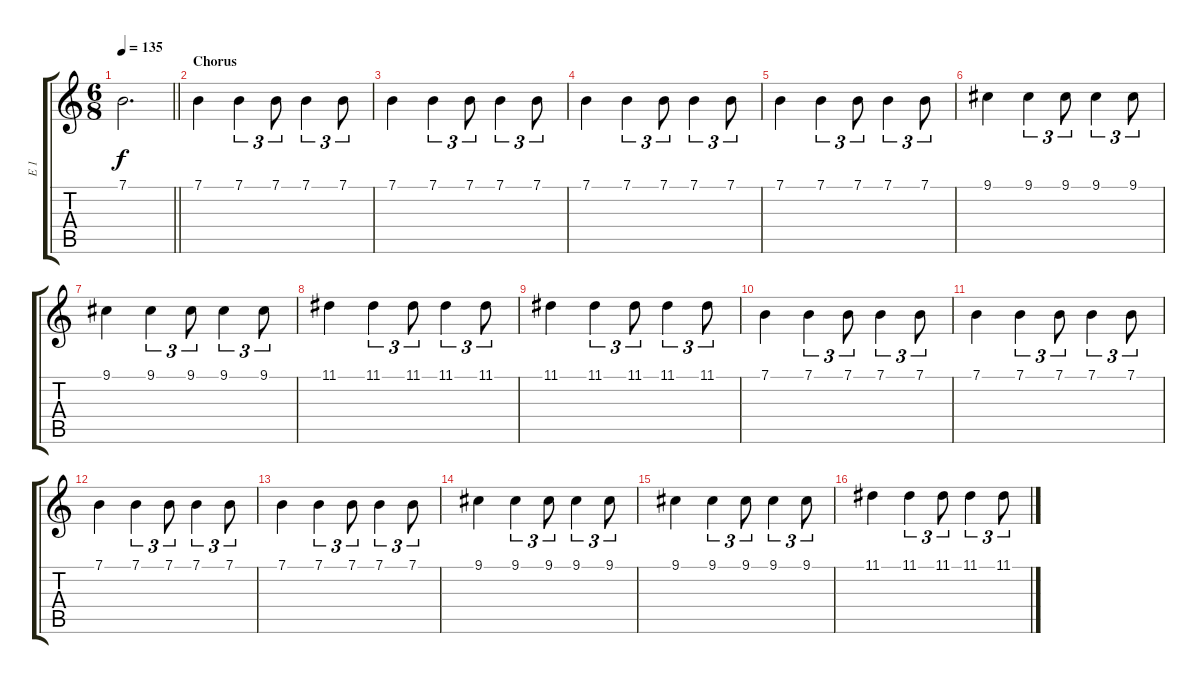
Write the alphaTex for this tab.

\track ("E 1" "E 1") {instrument electricpiano1}
\staff {score tabs}
\tuning (E4 B3 G3 D3 A2 E2) {hide}
\ts (6 8)
\tempo 135
\clef g2
\barLineRight lightlight
\ks c
7.1{t}.2{d dy f} |
\section ("" "Chorus")
7.1.4 7.1.4{tu (3 2)} 7.1.8{tu (3 2)} 7.1.4{tu (3 2)} 7.1.8{tu (3 2)} |
7.1.4 7.1.4{tu (3 2)} 7.1.8{tu (3 2)} 7.1.4{tu (3 2)} 7.1.8{tu (3 2)} |
7.1.4 7.1.4{tu (3 2)} 7.1.8{tu (3 2)} 7.1.4{tu (3 2)} 7.1.8{tu (3 2)} |
7.1.4 7.1.4{tu (3 2)} 7.1.8{tu (3 2)} 7.1.4{tu (3 2)} 7.1.8{tu (3 2)} |
9.1.4 9.1.4{tu (3 2)} 9.1.8{tu (3 2)} 9.1.4{tu (3 2)} 9.1.8{tu (3 2)} |
9.1.4 9.1.4{tu (3 2)} 9.1.8{tu (3 2)} 9.1.4{tu (3 2)} 9.1.8{tu (3 2)} |
11.1.4 11.1.4{tu (3 2)} 11.1.8{tu (3 2)} 11.1.4{tu (3 2)} 11.1.8{tu (3 2)} |
11.1.4 11.1.4{tu (3 2)} 11.1.8{tu (3 2)} 11.1.4{tu (3 2)} 11.1.8{tu (3 2)} |
7.1.4 7.1.4{tu (3 2)} 7.1.8{tu (3 2)} 7.1.4{tu (3 2)} 7.1.8{tu (3 2)} |
7.1.4 7.1.4{tu (3 2)} 7.1.8{tu (3 2)} 7.1.4{tu (3 2)} 7.1.8{tu (3 2)} |
7.1.4 7.1.4{tu (3 2)} 7.1.8{tu (3 2)} 7.1.4{tu (3 2)} 7.1.8{tu (3 2)} |
7.1.4 7.1.4{tu (3 2)} 7.1.8{tu (3 2)} 7.1.4{tu (3 2)} 7.1.8{tu (3 2)} |
9.1.4 9.1.4{tu (3 2)} 9.1.8{tu (3 2)} 9.1.4{tu (3 2)} 9.1.8{tu (3 2)} |
9.1.4 9.1.4{tu (3 2)} 9.1.8{tu (3 2)} 9.1.4{tu (3 2)} 9.1.8{tu (3 2)} |
11.1.4{volume 2} 11.1.4{tu (3 2)} 11.1.8{tu (3 2)} 11.1.4{tu (3 2)} 11.1.8{tu (3 2)}
